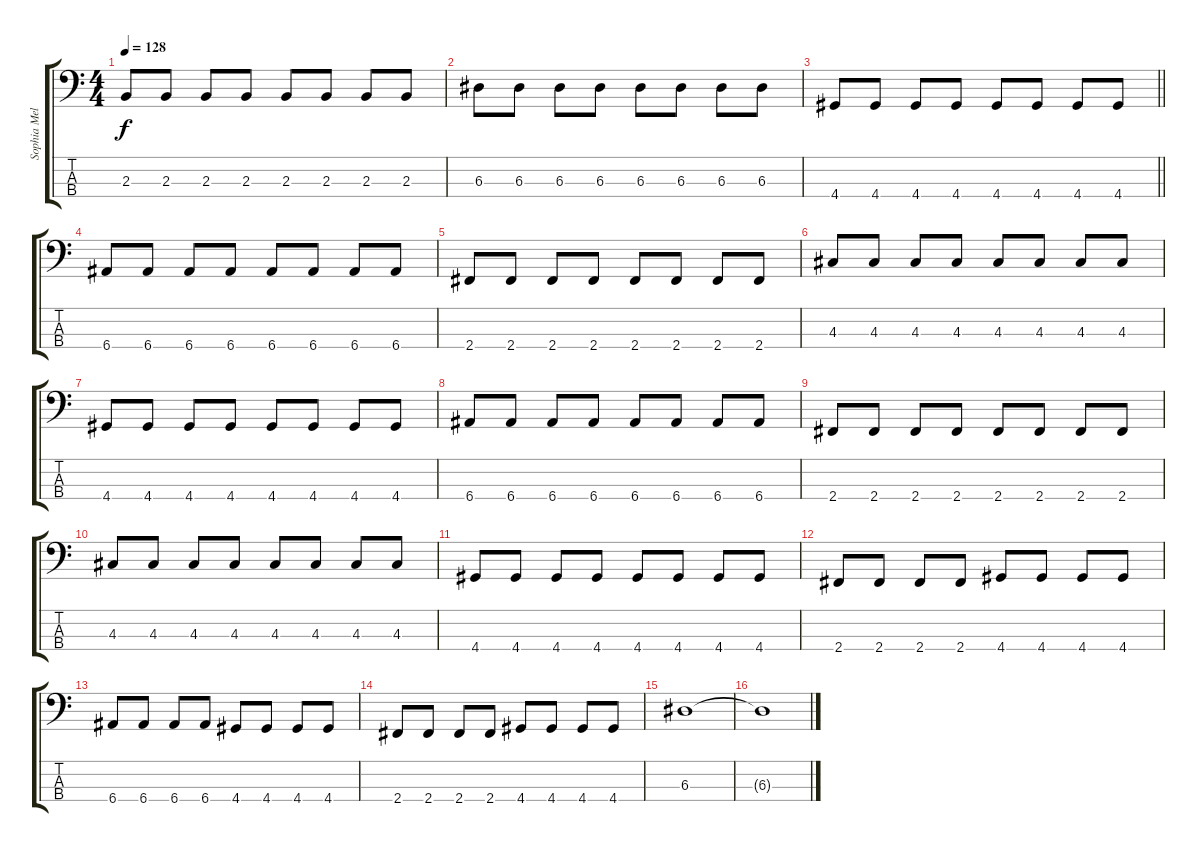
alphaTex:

\track ("Sophia Melon" "Sophia Mel") {instrument acousticbass}
\staff {score tabs}
\tuning (G2 D2 A1 E1) {hide}
\ts (4 4)
\tempo 128
\clef f4
\ks c
2.3.8{dy f} 2.3.8 2.3.8 2.3.8 2.3.8 2.3.8 2.3.8 2.3.8 |
6.3.8 6.3.8 6.3.8 6.3.8 6.3.8 6.3.8 6.3.8 6.3.8 |
\barLineRight lightlight
4.4.8 4.4.8 4.4.8 4.4.8 4.4.8 4.4.8 4.4.8 4.4.8 |
6.4.8 6.4.8 6.4.8 6.4.8 6.4.8 6.4.8 6.4.8 6.4.8 |
2.4.8 2.4.8 2.4.8 2.4.8 2.4.8 2.4.8 2.4.8 2.4.8 |
4.3.8 4.3.8 4.3.8 4.3.8 4.3.8 4.3.8 4.3.8 4.3.8 |
4.4.8 4.4.8 4.4.8 4.4.8 4.4.8 4.4.8 4.4.8 4.4.8 |
6.4.8 6.4.8 6.4.8 6.4.8 6.4.8 6.4.8 6.4.8 6.4.8 |
2.4.8 2.4.8 2.4.8 2.4.8 2.4.8 2.4.8 2.4.8 2.4.8 |
4.3.8 4.3.8 4.3.8 4.3.8 4.3.8 4.3.8 4.3.8 4.3.8 |
4.4.8 4.4.8 4.4.8 4.4.8 4.4.8 4.4.8 4.4.8 4.4.8 |
2.4.8 2.4.8 2.4.8 2.4.8 4.4.8 4.4.8 4.4.8 4.4.8 |
6.4.8 6.4.8 6.4.8 6.4.8 4.4.8 4.4.8 4.4.8 4.4.8 |
2.4.8 2.4.8 2.4.8 2.4.8 4.4.8 4.4.8 4.4.8 4.4.8 |
6.3.1 |
6.3{t}.1
